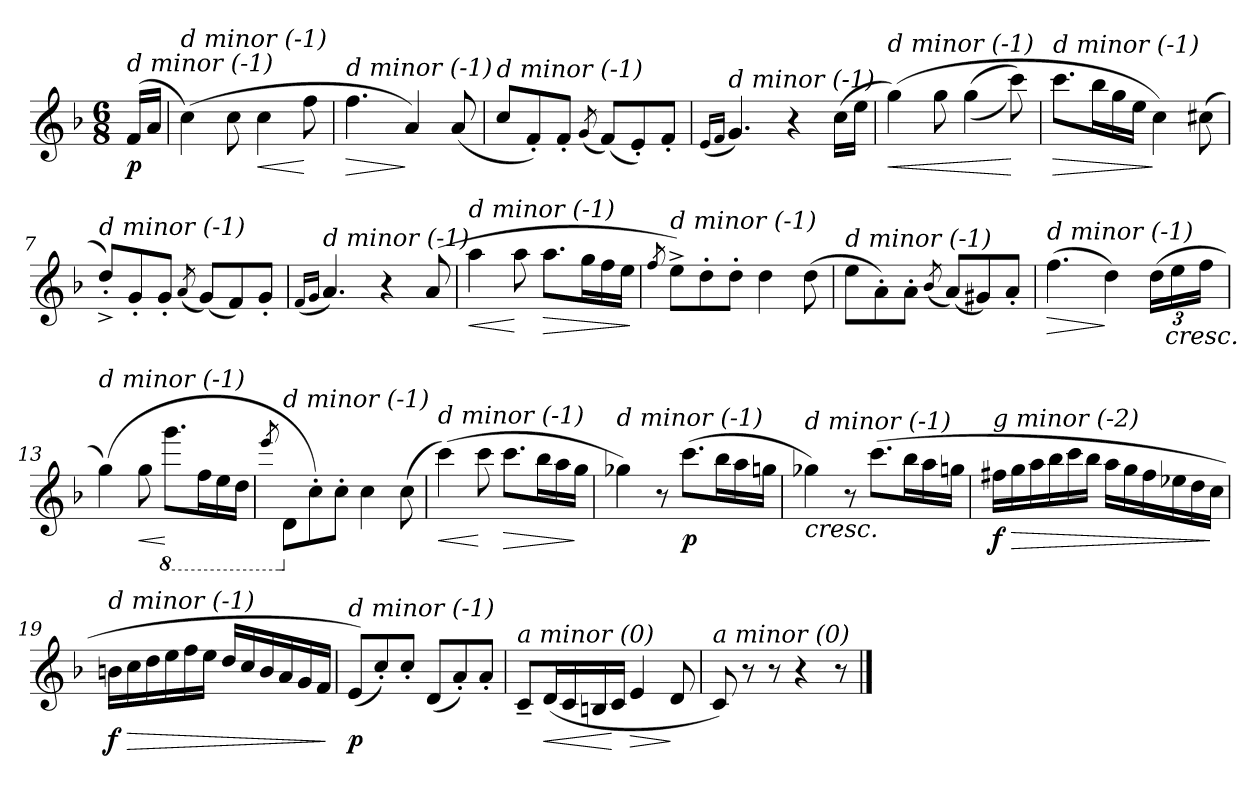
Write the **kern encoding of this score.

**kern	**dynam
*part1	*part1
*staff1	*staff1
*clefG2	*
*k[b-]	*
*F:	*
*M6/8	*
=	=
!LO:TX:i:t=d minor (-1)	!
!	!LO:DY:b
(>16f/LL	p
16a/JJ	.
=1	=1
!LO:TX:i:t=d minor (-1)	!
(>4cc\)	.
8cc\	.
!	!LO:HP:b
4cc\	<
8ff\	[
=2	=2
!LO:TX:i:t=d minor (-1)	!
!	!LO:HP:b
4.ff\	>
4a/)	]
(<8a/	.
=3	=3
!LO:TX:i:t=d minor (-1)	!
8cc/L	.
8f'</)	.
8f'</J	.
(<8qg/	.
(<8f/L)	.
8e'</)	.
8f'</J	.
=4	=4
(<16qe/LL	.
16qf/JJ	.
!LO:TX:i:t=d minor (-1)	!
4.g/)	.
4r	.
(>16cc\LL	.
16ee\JJ	.
=5	=5
!LO:TX:i:t=d minor (-1)	!
!	!LO:HP:b
(>4gg\)	<
8gg\	.
(>(>4gg\	.
8ccc\))	[
!!LO:LB:g=z
=6	=6
!LO:TX:i:t=d minor (-1)	!
!	!LO:HP:b
8.ccc\L	>
16bb-\L	.
16gg\	.
16ee\JJ	.
4cc\)	]
(>8cc#X\	.
=7	=7
!LO:TX:i:t=d minor (-1)	!
8dd'>^<^>/L)	.
8g'</	.
8g'</J	.
(<8qa/	.
(<8g/L)	.
8f/)	.
8g'</J	.
=8	=8
(<16qf/LL	.
16qg/JJ	.
!LO:TX:i:t=d minor (-1)	!
4.a/)	.
4r	.
(>8a/	.
=9	=9
!LO:TX:i:t=d minor (-1)	!
!	!LO:HP:b
4aa\	<
8aa\	[
!	!LO:HP:b
8.aa\L	>
16gg\L	.
16ff\	.
16ee\JJ	.
.	]
=10	=10
8qff/	.
!LO:TX:i:t=d minor (-1)	!
8ee^>\L)	.
8dd'>\	.
8dd'>\J	.
4dd\	.
(>8dd\	.
!!LO:LB:g=z
=11	=11
!LO:TX:i:t=d minor (-1)	!
8ee\L	.
8a'>\)	.
8a'>\J	.
(<8qb-/	.
(<8a/L)	.
8g#Xi/)	.
8a'</J	.
=12	=12
!LO:TX:i:t=d minor (-1)	!
!	!LO:HP:b
(>4.ff\	>
4dd\)	]
(>24dd\LL	.
!LO:TX:b:i:t=cresc.	!
24ee\	.
24ff\JJ	.
=13	=13
!LO:TX:i:t=d minor (-1)	!
(>4gg\)	.
!	!LO:HP:b
8gg\	<
*8ba	*
8.gg\L	[
16f\L	.
16e\	.
16d\JJ	.
=14	=14
8qee/	.
*X8ba	*
!LO:TX:i:t=d minor (-1)	!
8d\L	.
8cc'>\)	.
8cc'>\J	.
4cc\	.
(>8cc\	.
=15	=15
!LO:TX:i:t=d minor (-1)	!
!	!LO:HP:b
(>4ccc\)	<
8ccc\	[
!	!LO:HP:b
8.ccc\L	>
16bb-\L	.
16aa\	.
16gg\JJ	]
!!LO:LB:g=z
=16	=16
!LO:TX:i:t=d minor (-1)	!
4gg-Xj\)	.
8r	.
!	!LO:DY:b
(>8.ccc\L	p
16bb-\L	.
16aa\	.
16gg\JJ	.
=17	=17
!LO:TX:b:i:t=cresc.	!
!LO:TX:i:t=d minor (-1)	!
4gg-Xj\)	.
8r	.
(>8.ccc\L	.
16bb-\L	.
16aa\	.
16gg\JJ	.
=18	=18
!LO:TX:i:t=g minor (-2)	!
!	!LO:DY:b
16ff#X\LL	f
!	!LO:HP:b
16gg\	>
16aa\	.
16bb-\	.
16ccc\	.
16bb-\JJ	.
16aa\LL	.
16gg\	.
16ff#\	.
16ee-X\	.
16dd\	.
16cc\JJ	]
=19	=19
!LO:TX:i:t=d minor (-1)	!
!	!LO:DY:b
16bn\LL	f
!	!LO:HP:b
16cc\	>
16dd\	.
16ee\	.
16ff\	.
16ee\JJ	.
16dd/LL	.
16cc/	.
16b/	.
16a/	.
16g/	.
16f/JJ	.
.	]
!!LO:LB:g=z
=20	=20
!LO:TX:i:t=d minor (-1)	!
!	!LO:DY:b
(<8e/L)	p
8cc'</)	.
8cc'</J	.
(<8d/L	.
8a'</)	.
8a'</J	.
=21	=21
!LO:TX:i:t=a minor (0)	!
8c~</L	.
!	!LO:HP:b
(<16d/L	<
16c/	.
16Bn/	.
16c/JJ	[
!	!LO:HP:b
4e/	>
8d/	]
=22	=22
!LO:TX:i:t=a minor (0)	!
8c/)	.
8r	.
8r	.
4r	.
8r	.
==	==
*-	*-
